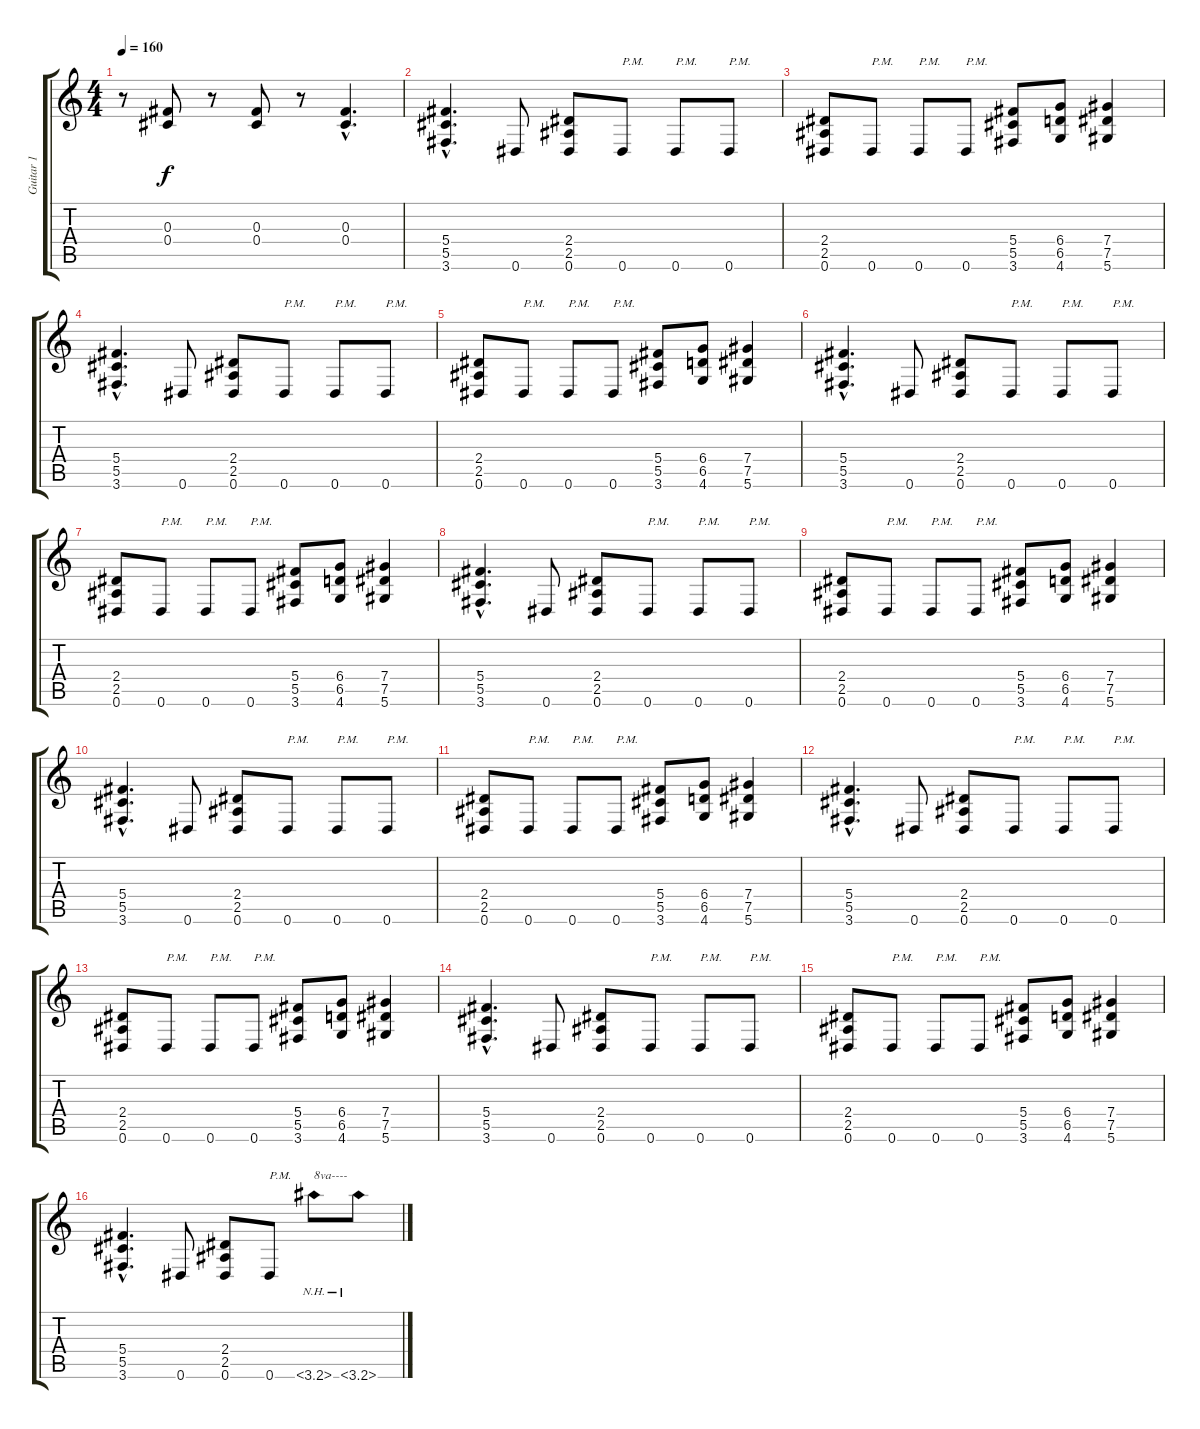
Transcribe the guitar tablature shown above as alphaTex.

\track ("Guitar 1" "Guitar 1") {instrument distortionguitar}
\staff {score tabs}
\tuning (Eb4 Bb3 Gb3 Db3 Ab2 Eb2) {hide}
\ts (4 4)
\tempo 160
\clef g2
\ks c
r.8{dy f} (0.3 0.4).8 r.8 (0.3 0.4).8 r.8 (0.3{hac} 0.4{hac}).4{d} |
(5.4{hac} 5.5{hac} 3.6{hac}).4{d} 0.6.8 (2.4 2.5 0.6).8 0.6.8{txt "P.M."} 0.6.8{txt "P.M."} 0.6.8{txt "P.M."} |
(2.4 2.5 0.6).8 0.6.8{txt "P.M."} 0.6.8{txt "P.M."} 0.6.8{txt "P.M."} (5.4 5.5 3.6).8 (6.4 6.5 4.6).8 (7.4 7.5 5.6).4 |
(5.4{hac} 5.5{hac} 3.6{hac}).4{d} 0.6.8 (2.4 2.5 0.6).8 0.6.8{txt "P.M."} 0.6.8{txt "P.M."} 0.6.8{txt "P.M."} |
(2.4 2.5 0.6).8 0.6.8{txt "P.M."} 0.6.8{txt "P.M."} 0.6.8{txt "P.M."} (5.4 5.5 3.6).8 (6.4 6.5 4.6).8 (7.4 7.5 5.6).4 |
(5.4{hac} 5.5{hac} 3.6{hac}).4{d} 0.6.8 (2.4 2.5 0.6).8 0.6.8{txt "P.M."} 0.6.8{txt "P.M."} 0.6.8{txt "P.M."} |
(2.4 2.5 0.6).8 0.6.8{txt "P.M."} 0.6.8{txt "P.M."} 0.6.8{txt "P.M."} (5.4 5.5 3.6).8 (6.4 6.5 4.6).8 (7.4 7.5 5.6).4 |
(5.4{hac} 5.5{hac} 3.6{hac}).4{d} 0.6.8 (2.4 2.5 0.6).8 0.6.8{txt "P.M."} 0.6.8{txt "P.M."} 0.6.8{txt "P.M."} |
(2.4 2.5 0.6).8 0.6.8{txt "P.M."} 0.6.8{txt "P.M."} 0.6.8{txt "P.M."} (5.4 5.5 3.6).8 (6.4 6.5 4.6).8 (7.4 7.5 5.6).4 |
(5.4{hac} 5.5{hac} 3.6{hac}).4{d} 0.6.8 (2.4 2.5 0.6).8 0.6.8{txt "P.M."} 0.6.8{txt "P.M."} 0.6.8{txt "P.M."} |
(2.4 2.5 0.6).8 0.6.8{txt "P.M."} 0.6.8{txt "P.M."} 0.6.8{txt "P.M."} (5.4 5.5 3.6).8 (6.4 6.5 4.6).8 (7.4 7.5 5.6).4 |
(5.4{hac} 5.5{hac} 3.6{hac}).4{d} 0.6.8 (2.4 2.5 0.6).8 0.6.8{txt "P.M."} 0.6.8{txt "P.M."} 0.6.8{txt "P.M."} |
(2.4 2.5 0.6).8 0.6.8{txt "P.M."} 0.6.8{txt "P.M."} 0.6.8{txt "P.M."} (5.4 5.5 3.6).8 (6.4 6.5 4.6).8 (7.4 7.5 5.6).4 |
(5.4{hac} 5.5{hac} 3.6{hac}).4{d} 0.6.8 (2.4 2.5 0.6).8 0.6.8{txt "P.M."} 0.6.8{txt "P.M."} 0.6.8{txt "P.M."} |
(2.4 2.5 0.6).8 0.6.8{txt "P.M."} 0.6.8{txt "P.M."} 0.6.8{txt "P.M."} (5.4 5.5 3.6).8 (6.4 6.5 4.6).8 (7.4 7.5 5.6).4 |
(5.4{hac} 5.5{hac} 3.6{hac}).4{d} 0.6.8 (2.4 2.5 0.6).8 0.6.8{txt "P.M."} 3.6{nh}.8{txt "8va----"} 3.6{nh}.8
